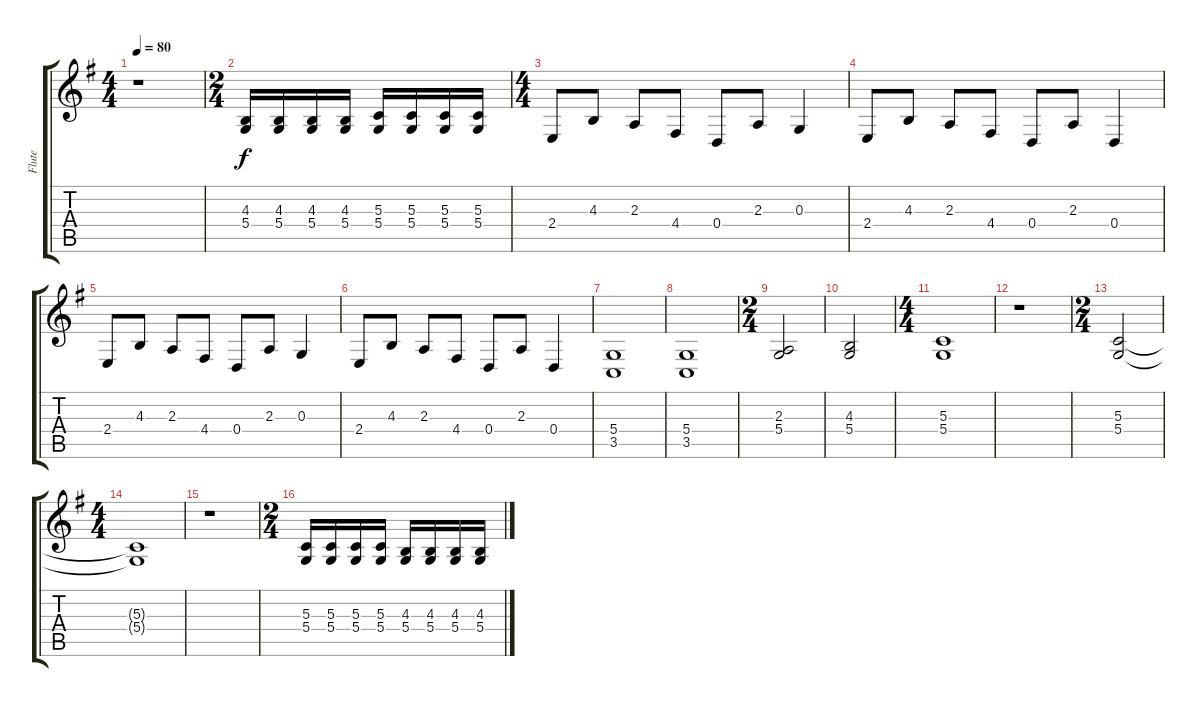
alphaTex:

\track ("Flute" "Flute") {instrument flute}
\staff {score tabs}
\tuning (E4 B3 G3 D3 A2 E2) {hide}
\ts (4 4)
\tempo 80
\clef g2
\ks eminor
r.1{dy f} |
\ts (2 4)
(4.3 5.4).16 (4.3 5.4).16 (4.3 5.4).16 (4.3 5.4).16 (5.3 5.4).16 (5.3 5.4).16 (5.3 5.4).16 (5.3 5.4).16 |
\ts (4 4)
2.4.8 4.3.8 2.3.8 4.4.8 0.4.8 2.3.8 0.3.4 |
2.4.8 4.3.8 2.3.8 4.4.8 0.4.8 2.3.8 0.4.4 |
2.4.8 4.3.8 2.3.8 4.4.8 0.4.8 2.3.8 0.3.4 |
2.4.8 4.3.8 2.3.8 4.4.8 0.4.8 2.3.8 0.4.4 |
(5.4 3.5).1 |
(5.4 3.5).1 |
\ts (2 4)
(2.3 5.4).2 |
(4.3 5.4).2 |
\ts (4 4)
(5.3 5.4).1 |
r.1 |
\ts (2 4)
(5.3 5.4).2{volume 0} |
\ts (4 4)
(5.3{t} 5.4{t}).1 |
r.1{volume 14} |
\ts (2 4)
(5.3 5.4).16 (5.3 5.4).16 (5.3 5.4).16 (5.3 5.4).16 (4.3 5.4).16 (4.3 5.4).16 (4.3 5.4).16 (4.3 5.4).16
